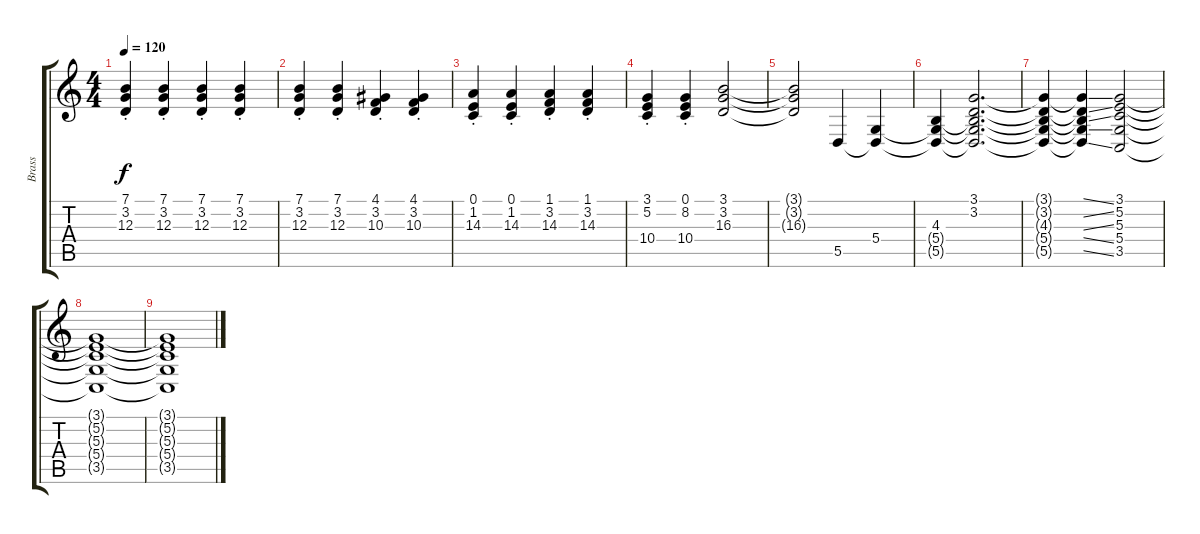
\track ("Brass" "Brass") {instrument brasssection}
\staff {score tabs}
\tuning (E4 B3 G3 D3 A2 E2) {hide}
\ts (4 4)
\tempo 120
\clef g2
\ks c
(7.1{st} 3.2{st} 12.3{st}).4{dy f} (7.1{st} 3.2{st} 12.3{st}).4 (7.1{st} 3.2{st} 12.3{st}).4 (7.1{st} 3.2{st} 12.3{st}).4 |
(7.1{st} 3.2{st} 12.3{st}).4 (7.1{st} 3.2{st} 12.3{st}).4 (4.1{st} 3.2{st} 10.3{st}).4 (4.1{st} 3.2{st} 10.3{st}).4 |
(0.1{st} 1.2{st} 14.3{st}).4 (0.1{st} 1.2{st} 14.3{st}).4 (1.1{st} 3.2{st} 14.3{st}).4 (1.1{st} 3.2{st} 14.3{st}).4 |
(3.1{st} 5.2{st} 10.4{st}).4 (0.1{st} 8.2{st} 10.4{st}).4 (3.1 3.2 16.3).2 |
(3.1{t} 3.2{t} 16.3{t}).2 5.5.4 (5.4 5.5{t}).4 |
(4.3 5.4{t} 5.5{t}).4 (3.1 3.2 4.3{t} 5.4{t} 5.5{t}).2{d} |
(3.1{t} 3.2{t} 4.3{t} 5.4{t} 5.5{t}).4 (3.1{ss t} 3.2{ss t} 4.3{ss t} 5.4{ss t} 5.5{ss t}).4 (3.1 5.2 5.3 5.4 3.5).2 |
(3.1{t} 5.2{t} 5.3{t} 5.4{t} 3.5{t}).1 |
(3.1{t} 5.2{t} 5.3{t} 5.4{t} 3.5{t}).1{volume 0}
